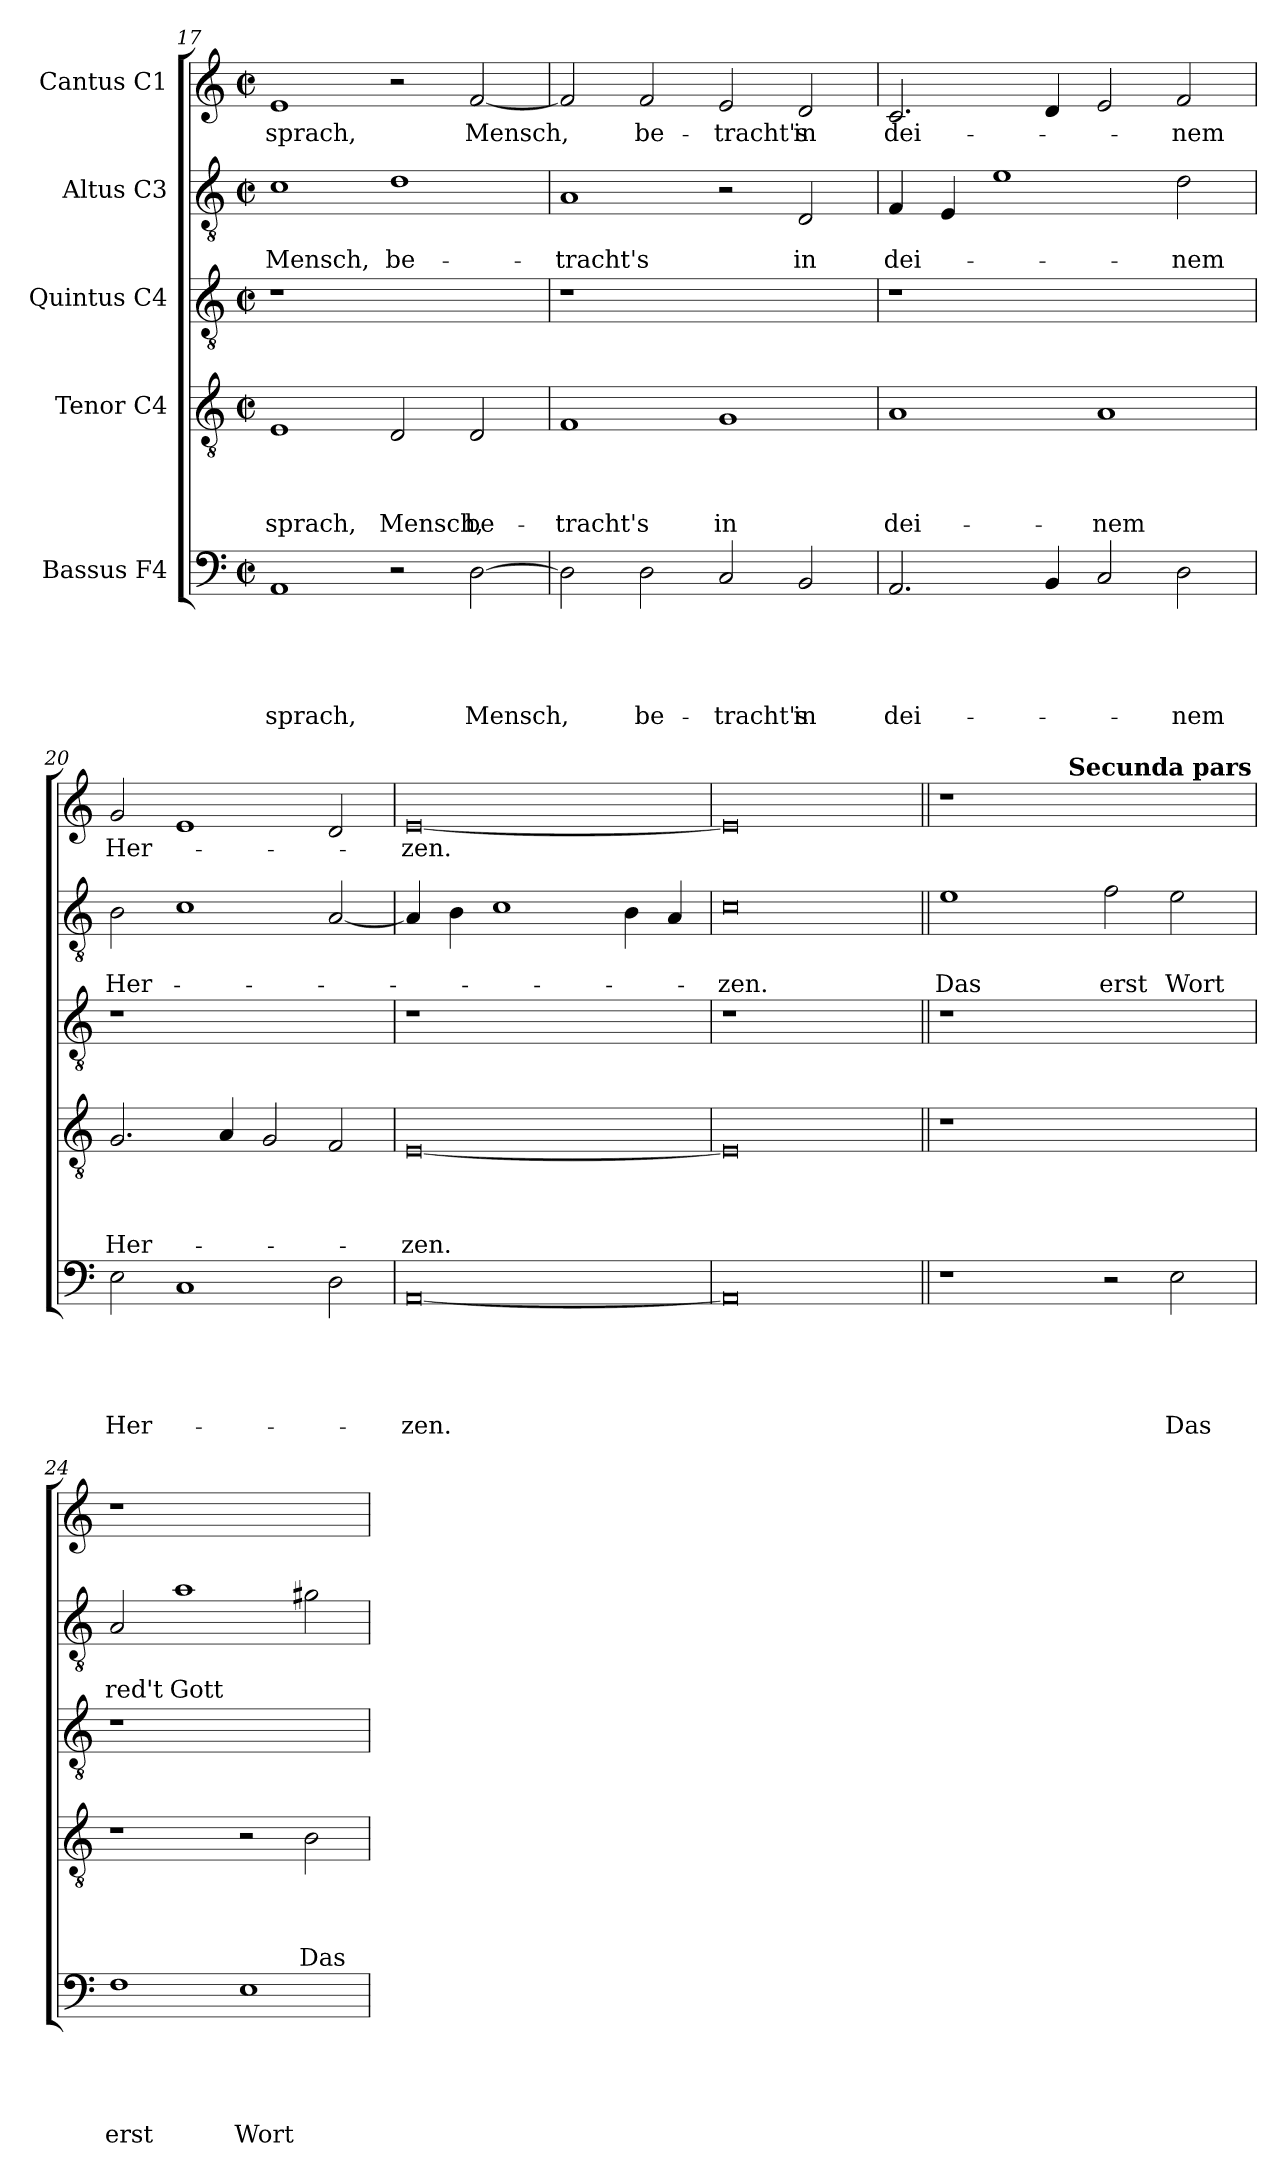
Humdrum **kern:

**kern	**text	**text	**text	**text	**text	**kern	**text	**text	**text	**text	**kern	**kern	**text	**text	**kern	**text
*part5	*part5	*part5	*part5	*part5	*part5	*part4	*part4	*part4	*part4	*part4	*part3	*part2	*part2	*part2	*part1	*part1
*staff5	*staff5	*staff5	*staff5	*staff5	*staff5	*staff4	*staff4	*staff4	*staff4	*staff4	*staff3	*staff2	*staff2	*staff2	*staff1	*staff1
*I"Bassus F4	*	*	*	*	*	*I"Tenor C4	*	*	*	*	*I"Quintus C4	*I"Altus C3	*	*	*I"Cantus C1	*
!!LO:LB:g=z
*clefF4	*	*	*	*	*	*clefGv2	*	*	*	*	*clefGv2	*clefGv2	*	*	*clefG2	*
*k[]	*	*	*	*	*	*k[]	*	*	*	*	*k[]	*k[]	*	*	*k[]	*
*C:	*	*	*	*	*	*C:	*	*	*	*	*C:	*C:	*	*	*C:	*
*M2/2	*	*	*	*	*	*M2/2	*	*	*	*	*M2/2	*M2/2	*	*	*M2/2	*
*met(c|)	*	*	*	*	*	*met(c|)	*	*	*	*	*met(c|)	*met(c|)	*	*	*met(c|)	*
=17	=17	=17	=17	=17	=17	=17	=17	=17	=17	=17	=17	=17	=17	=17	=17	=17
1AA	.	.	.	.	sprach,	1E	.	.	.	sprach,	1r	1c	.	Mensch,	1e	sprach,
2r	.	.	.	.	.	2D/	.	.	.	Mensch,	1ryy	1d	.	be-	2r	.
[2D\	.	.	.	.	Mensch,	2D/	.	.	.	be-	.	.	.	.	[2f/	Mensch,
=18	=18	=18	=18	=18	=18	=18	=18	=18	=18	=18	=18	=18	=18	=18	=18	=18
2D\]	.	.	.	.	.	1F	.	.	.	-tracht's	1r	1A	.	-tracht's	2f/]	.
2D\	.	.	.	.	be-	.	.	.	.	.	.	.	.	.	2f/	be-
2C/	.	.	.	.	-tracht's	1G	.	.	.	in	1ryy	2r	.	.	2e/	-tracht's
2BB/	.	.	.	.	in	.	.	.	.	.	.	2D/	.	in	2d/	in
=19	=19	=19	=19	=19	=19	=19	=19	=19	=19	=19	=19	=19	=19	=19	=19	=19
2.AA/	.	.	.	.	dei-	1A	.	.	.	dei-	1r	4F/	.	dei-	2.c/	dei-
.	.	.	.	.	.	.	.	.	.	.	.	4E/	.	.	.	.
.	.	.	.	.	.	.	.	.	.	.	.	1e	.	.	.	.
4BB/	.	.	.	.	.	.	.	.	.	.	.	.	.	.	4d/	.
2C/	.	.	.	.	.	1A	.	.	.	-nem	1ryy	.	.	.	2e/	.
2D\	.	.	.	.	-nem	.	.	.	.	.	.	2d\	.	-nem	2f/	-nem
=20	=20	=20	=20	=20	=20	=20	=20	=20	=20	=20	=20	=20	=20	=20	=20	=20
2E\	.	.	.	.	Her-	2.G/	.	.	.	Her-	1r	2B\	.	Her-	2g/	Her-
1C	.	.	.	.	.	.	.	.	.	.	.	1c	.	.	1e	.
.	.	.	.	.	.	4A/	.	.	.	.	.	.	.	.	.	.
.	.	.	.	.	.	2G/	.	.	.	.	1ryy	.	.	.	.	.
2D\	.	.	.	.	.	2F/	.	.	.	.	.	[2A/	.	.	2d/	.
=21	=21	=21	=21	=21	=21	=21	=21	=21	=21	=21	=21	=21	=21	=21	=21	=21
[0AA	.	.	.	.	-zen.	[0E	.	.	.	-zen.	1r	4A/]	.	.	[0e	-zen.
.	.	.	.	.	.	.	.	.	.	.	.	4B\	.	.	.	.
.	.	.	.	.	.	.	.	.	.	.	.	1c	.	.	.	.
.	.	.	.	.	.	.	.	.	.	.	1ryy	.	.	.	.	.
.	.	.	.	.	.	.	.	.	.	.	.	4B\	.	.	.	.
.	.	.	.	.	.	.	.	.	.	.	.	4A/	.	.	.	.
=22	=22	=22	=22	=22	=22	=22	=22	=22	=22	=22	=22	=22	=22	=22	=22	=22
0AA]	.	.	.	.	.	0E]	.	.	.	.	1r	0c	.	-zen.	0e]	.
.	.	.	.	.	.	.	.	.	.	.	1ryy	.	.	.	.	.
!!LO:PB:g=z
=23||	=23||	=23||	=23||	=23||	=23||	=23||	=23||	=23||	=23||	=23||	=23||	=23||	=23||	=23||	=23||	=23||
*	*	*	*	*	*	*	*	*	*	*	*	*	*	*	*^	*
1r	.	.	.	.	.	1r	.	.	.	.	1r	1e	.	Das	1r	2ryy	.
.	.	.	.	.	.	.	.	.	.	.	.	.	.	.	.	4ryy	.
.	.	.	.	.	.	.	.	.	.	.	.	.	.	.	.	16ryy	.
!	!	!	!	!	!	!	!	!	!	!	!	!	!	!	!	!LO:TX:a:B:t=Secunda pars	!
.	.	.	.	.	.	.	.	.	.	.	.	.	.	.	.	1ryy	.
2r	.	.	.	.	.	1ryy	.	.	.	.	1ryy	2f\	.	erst	1ryy	.	.
2E\	.	.	.	.	Das	.	.	.	.	.	.	2e\	.	Wort	.	.	.
.	.	.	.	.	.	.	.	.	.	.	.	.	.	.	.	8.ryy	.
*	*	*	*	*	*	*	*	*	*	*	*	*	*	*	*v	*v	*
=24	=24	=24	=24	=24	=24	=24	=24	=24	=24	=24	=24	=24	=24	=24	=24	=24
1F	.	.	.	.	erst	1r	.	.	.	.	1r	2A/	.	red't	1r	.
.	.	.	.	.	.	.	.	.	.	.	.	1a	.	Gott	.	.
1E	.	.	.	.	Wort	2r	.	.	.	.	1ryy	.	.	.	1ryy	.
.	.	.	.	.	.	2B\	.	.	.	Das	.	2g#\	.	.	.	.
=	=	=	=	=	=	=	=	=	=	=	=	=	=	=	=	=
*-	*-	*-	*-	*-	*-	*-	*-	*-	*-	*-	*-	*-	*-	*-	*-	*-
